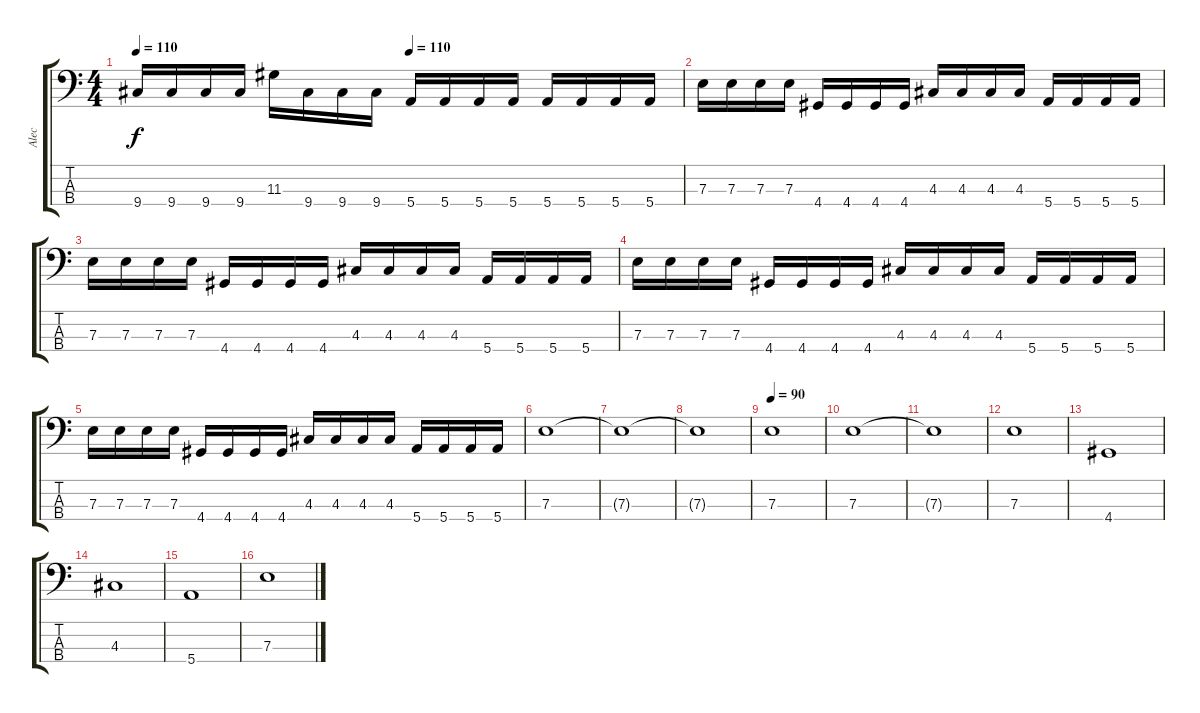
\track ("Alec" "Alec") {instrument electricbassfinger}
\staff {score tabs}
\tuning (G2 D2 A1 E1) {hide}
\ts (4 4)
\tempo 110
\tempo (110 0.5)
\clef f4
\ks c
9.4.16{dy f} 9.4.16 9.4.16 9.4.16 11.3.16 9.4.16 9.4.16 9.4.16 5.4.16 5.4.16 5.4.16 5.4.16 5.4.16 5.4.16 5.4.16 5.4.16 |
7.3.16 7.3.16 7.3.16 7.3.16 4.4.16 4.4.16 4.4.16 4.4.16 4.3.16 4.3.16 4.3.16 4.3.16 5.4.16 5.4.16 5.4.16 5.4.16 |
7.3.16 7.3.16 7.3.16 7.3.16 4.4.16 4.4.16 4.4.16 4.4.16 4.3.16 4.3.16 4.3.16 4.3.16 5.4.16 5.4.16 5.4.16 5.4.16 |
7.3.16 7.3.16 7.3.16 7.3.16 4.4.16 4.4.16 4.4.16 4.4.16 4.3.16 4.3.16 4.3.16 4.3.16 5.4.16 5.4.16 5.4.16 5.4.16 |
7.3.16 7.3.16 7.3.16 7.3.16 4.4.16 4.4.16 4.4.16 4.4.16 4.3.16 4.3.16 4.3.16 4.3.16 5.4.16 5.4.16 5.4.16 5.4.16 |
7.3.1 |
7.3{t}.1 |
7.3{t}.1 |
\tempo 90
7.3.1 |
7.3.1 |
7.3{t}.1 |
7.3.1 |
4.4.1 |
4.3.1 |
5.4.1 |
7.3.1
